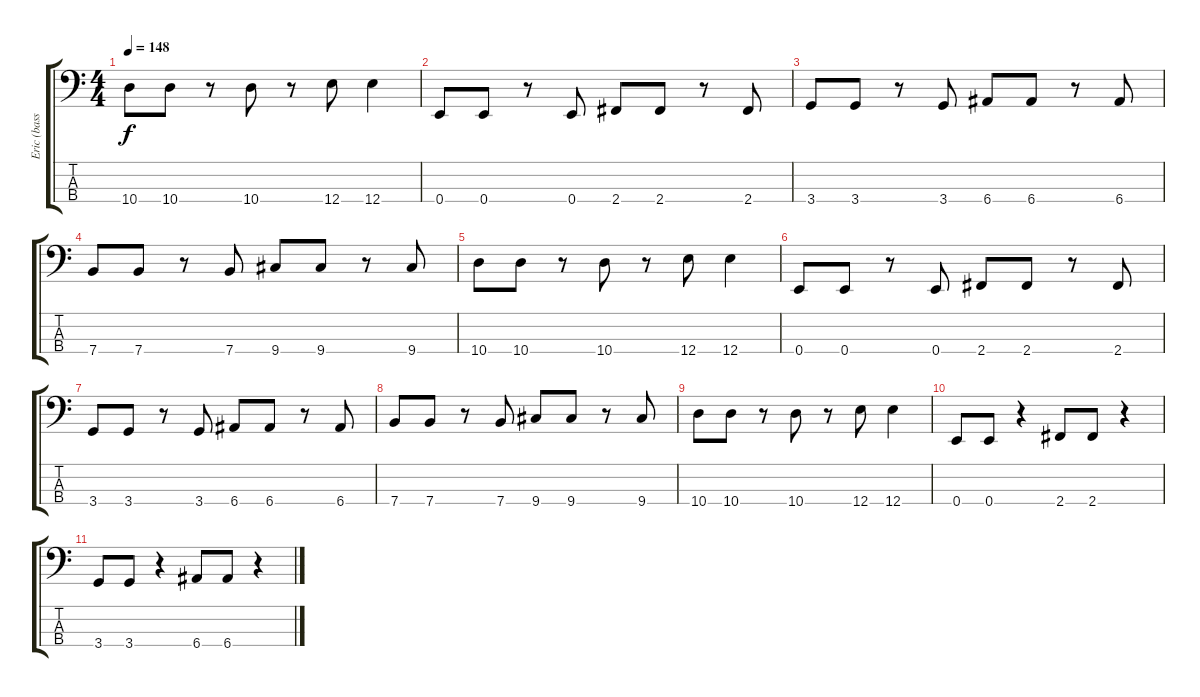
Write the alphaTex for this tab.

\track ("Eric (bass)" "Eric (bass") {instrument electricbassfinger}
\staff {score tabs}
\tuning (G2 D2 A1 E1) {hide}
\ts (4 4)
\tempo 148
\clef f4
\ks c
10.4.8{dy f} 10.4.8 r.8 10.4.8 r.8 12.4.8 12.4.4 |
0.4.8 0.4.8 r.8 0.4.8 2.4.8 2.4.8 r.8 2.4.8 |
3.4.8 3.4.8 r.8 3.4.8 6.4.8 6.4.8 r.8 6.4.8 |
7.4.8 7.4.8 r.8 7.4.8 9.4.8 9.4.8 r.8 9.4.8 |
10.4.8 10.4.8 r.8 10.4.8 r.8 12.4.8 12.4.4 |
0.4.8 0.4.8 r.8 0.4.8 2.4.8 2.4.8 r.8 2.4.8 |
3.4.8 3.4.8 r.8 3.4.8 6.4.8 6.4.8 r.8 6.4.8 |
7.4.8 7.4.8 r.8 7.4.8 9.4.8 9.4.8 r.8 9.4.8 |
10.4.8 10.4.8 r.8 10.4.8 r.8 12.4.8 12.4.4 |
0.4.8 0.4.8 r.4 2.4.8 2.4.8 r.4 |
3.4.8 3.4.8 r.4 6.4.8 6.4.8 r.4
